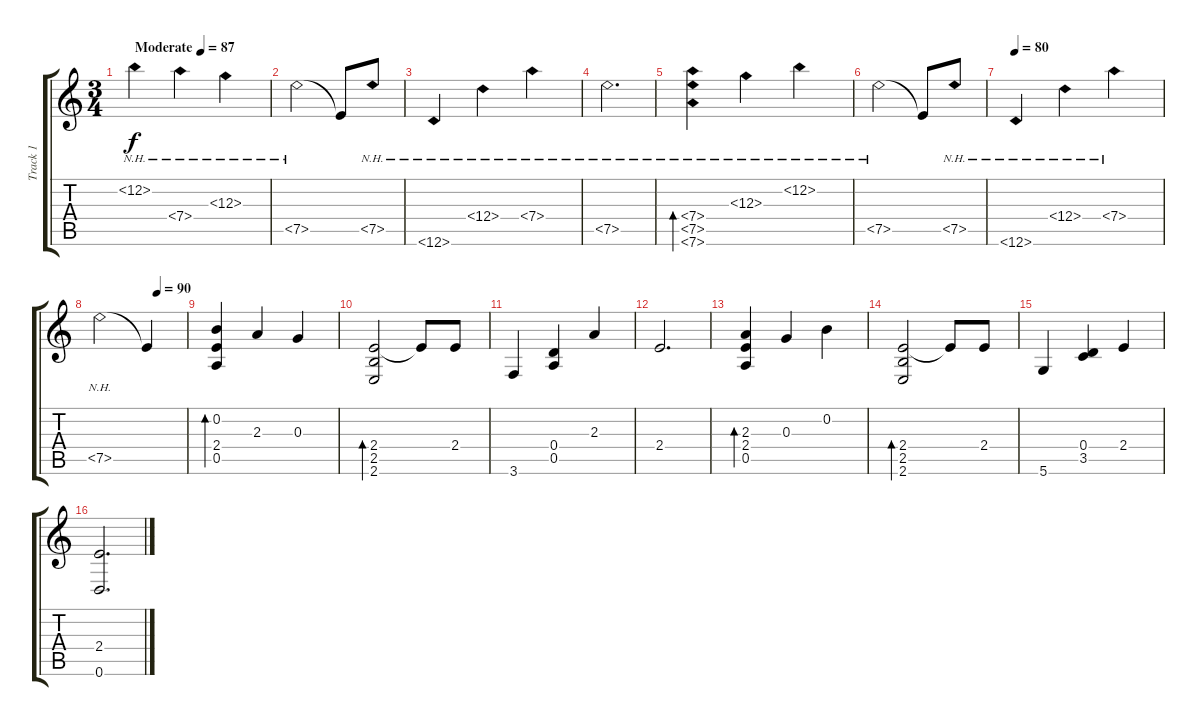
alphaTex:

\track ("Track 1" "Track 1") {instrument acousticguitarsteel}
\staff {score tabs}
\tuning (E4 B3 G3 D3 A2 D2) {hide}
\ts (3 4)
\tempo (87 "Moderate")
\clef g2
\ks c
12.2{nh}.4{dy f instrument acousticguitarsteel} 7.4{nh}.4 12.3{nh}.4 |
7.5{nh}.2 7.5{t}.8 7.5{nh}.8 |
12.6{nh}.4 12.4{nh}.4 7.4{nh}.4 |
7.5{nh}.2{d} |
(7.4{nh} 7.5{nh} 7.6{nh}).4{bd 60} 12.3{nh}.4 12.2{nh}.4 |
7.5{nh}.2 7.5{t}.8 7.5{nh}.8 |
\tempo 80
12.6{nh}.4 12.4{nh}.4 7.4{nh}.4 |
\tempo (90 0.6666666666666666)
7.5{nh}.2 7.5{t}.4 |
(0.2 2.4 0.5).4{bd 60} 2.3.4 0.3.4 |
(2.4 2.5 2.6).2{bd 120} 2.4{t}.8 2.4.8 |
3.6.4 (0.4 0.5).4 2.3.4 |
2.4.2{d} |
(2.3 2.4 0.5).4{bd 120} 0.3.4 0.2.4 |
(2.4 2.5 2.6).2{bd 120} 2.4{t}.8 2.4.8 |
5.6.4 (0.4 3.5).4 2.4.4 |
(2.4 0.6).2{d}
